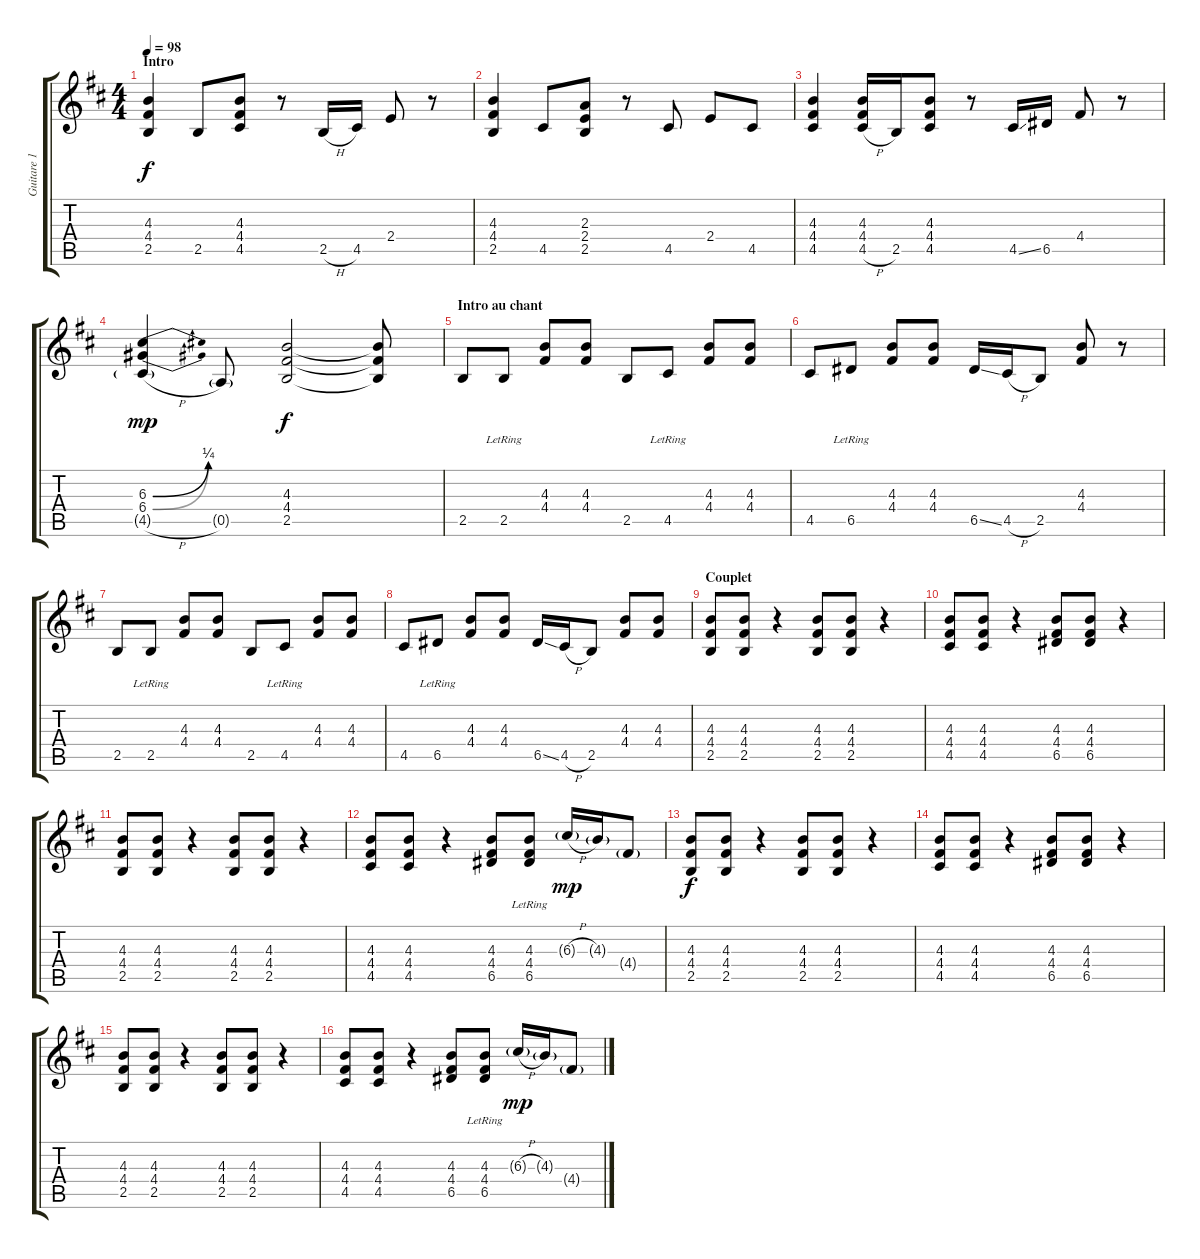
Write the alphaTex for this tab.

\track ("Guitare 1" "Guitare 1") {instrument acousticguitarsteel}
\staff {score tabs}
\tuning (E4 B3 G3 D3 A2 E2) {hide}
\ts (4 4)
\section ("" "Intro")
\tempo 98
\clef g2
\ks d
(4.3 4.4 2.5).4{dy f instrument acousticguitarsteel} 2.5.8 (4.3 4.4 4.5).8 r.8 2.5{h}.16 4.5.16 2.4.8 r.8 |
(4.3 4.4 2.5).4 4.5.8 (2.3 2.4 2.5).8 r.8 4.5.8 2.4.8 4.5.8 |
(4.3 4.4 4.5).4 (4.3 4.4 4.5{h}).16 2.5.16 (4.3 4.4 4.5).8 r.8 4.5{ss}.16 6.5.16 4.4.8 r.8 |
(6.3{be (bend 0 0 60 1)} 6.4{be (bend 0 0 60 1)} 4.5{h g}).4{dy mp} 0.5{g}.8 (4.3 4.4 2.5).2{dy f} (4.3{t} 4.4{t} 2.5{t}).8 |
\section ("" "Intro au chant")
2.5.8 2.5{lr}.8 (4.3 4.4).8 (4.3 4.4).8 2.5.8 4.5{lr}.8 (4.3 4.4).8 (4.3 4.4).8 |
4.5.8 6.5{lr}.8 (4.3 4.4).8 (4.3 4.4).8 6.5{ss}.16 4.5{h}.16 2.5.8 (4.3 4.4).8 r.8 |
2.5.8 2.5{lr}.8 (4.3 4.4).8 (4.3 4.4).8 2.5.8 4.5{lr}.8 (4.3 4.4).8 (4.3 4.4).8 |
4.5.8 6.5{lr}.8 (4.3 4.4).8 (4.3 4.4).8 6.5{ss}.16 4.5{h}.16 2.5.8 (4.3 4.4).8 (4.3 4.4).8 |
\section ("" "Couplet")
(4.3 4.4 2.5).8 (4.3 4.4 2.5).8 r.4 (4.3 4.4 2.5).8 (4.3 4.4 2.5).8 r.4 |
(4.3 4.4 4.5).8 (4.3 4.4 4.5).8 r.4 (4.3 4.4 6.5).8 (4.3 4.4 6.5).8 r.4 |
(4.3 4.4 2.5).8 (4.3 4.4 2.5).8 r.4 (4.3 4.4 2.5).8 (4.3 4.4 2.5).8 r.4 |
(4.3 4.4 4.5).8 (4.3 4.4 4.5).8 r.4 (4.3 4.4 6.5).8 (4.3 4.4 6.5{lr}).8 6.3{h g}.16{dy mp} 4.3{g}.16 4.4{g}.8 |
(4.3 4.4 2.5).8{dy f} (4.3 4.4 2.5).8 r.4 (4.3 4.4 2.5).8 (4.3 4.4 2.5).8 r.4 |
(4.3 4.4 4.5).8 (4.3 4.4 4.5).8 r.4 (4.3 4.4 6.5).8 (4.3 4.4 6.5).8 r.4 |
(4.3 4.4 2.5).8 (4.3 4.4 2.5).8 r.4 (4.3 4.4 2.5).8 (4.3 4.4 2.5).8 r.4 |
(4.3 4.4 4.5).8 (4.3 4.4 4.5).8 r.4 (4.3 4.4 6.5).8 (4.3 4.4 6.5{lr}).8 6.3{h g}.16{dy mp} 4.3{g}.16 4.4{g}.8
